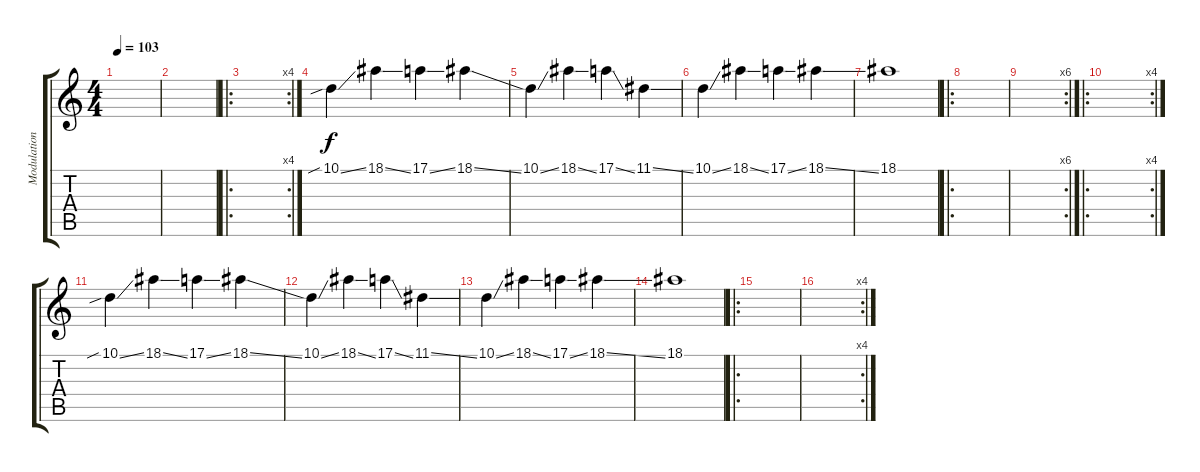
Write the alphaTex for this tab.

\track ("Modulation" "Modulation") {instrument fx5brightness}
\staff {score tabs}
\tuning (E4 B3 G3 D3 A2 E2) {hide}
\ts (4 4)
\tempo 103
\clef g2
\ks c
|
|
\ro
\rc 4
|
10.1{sib ss}.4 18.1{ss}.4 17.1{ss}.4 18.1{ss}.4 |
10.1{ss}.4 18.1{ss}.4 17.1{ss}.4 11.1{ss}.4 |
10.1{ss}.4 18.1{ss}.4 17.1{ss}.4 18.1{ss}.4 |
18.1.1 |
\ro
|
\rc 6
|
\ro
\rc 4
|
10.1{sib ss}.4 18.1{ss}.4 17.1{ss}.4 18.1{ss}.4 |
10.1{ss}.4 18.1{ss}.4 17.1{ss}.4 11.1{ss}.4 |
10.1{ss}.4 18.1{ss}.4 17.1{ss}.4 18.1{ss}.4 |
18.1.1 |
\ro
|
\rc 4
